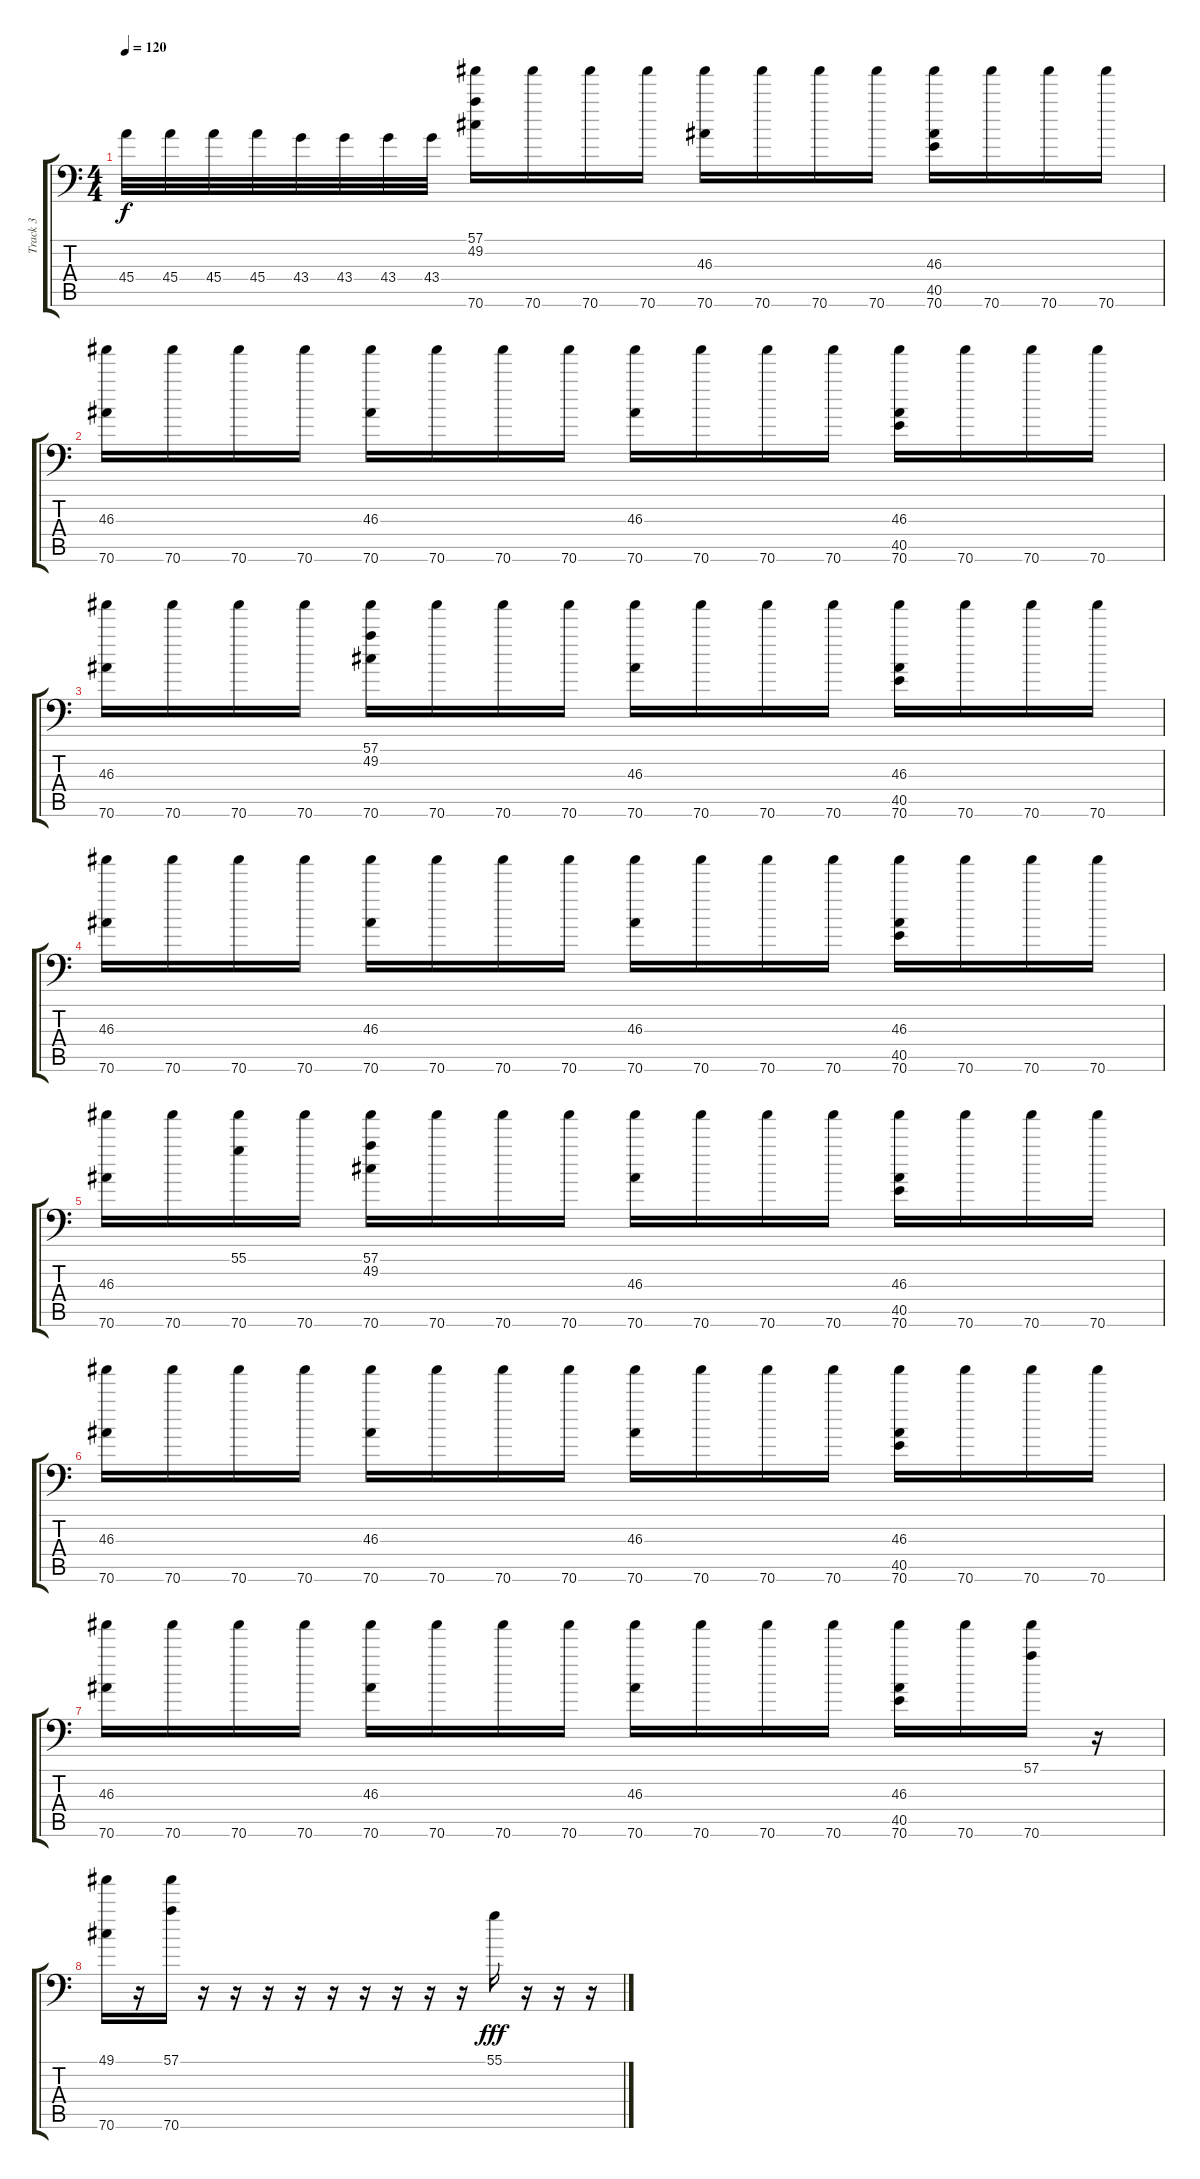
\track ("Track 3" "Track 3") {instrument acousticgrandpiano}
\staff {score tabs}
\tuning (C-1 C-1 C-1 C-1 C-1 C-1) {hide}
\ts (4 4)
\tempo 120
\clef f4
\ks c
45.4.32{dy f} 45.4.32 45.4.32 45.4.32 43.4.32 43.4.32 43.4.32 43.4.32 (57.1 49.2 70.6).16 70.6.16 70.6.16 70.6.16 (46.3 70.6).16 70.6.16 70.6.16 70.6.16 (46.3 40.5 70.6).16 70.6.16 70.6.16 70.6.16 |
(46.3 70.6).16 70.6.16 70.6.16 70.6.16 (46.3 70.6).16 70.6.16 70.6.16 70.6.16 (46.3 70.6).16 70.6.16 70.6.16 70.6.16 (46.3 40.5 70.6).16 70.6.16 70.6.16 70.6.16 |
(46.3 70.6).16 70.6.16 70.6.16 70.6.16 (57.1 49.2 70.6).16 70.6.16 70.6.16 70.6.16 (46.3 70.6).16 70.6.16 70.6.16 70.6.16 (46.3 40.5 70.6).16 70.6.16 70.6.16 70.6.16 |
(46.3 70.6).16 70.6.16 70.6.16 70.6.16 (46.3 70.6).16 70.6.16 70.6.16 70.6.16 (46.3 70.6).16 70.6.16 70.6.16 70.6.16 (46.3 40.5 70.6).16 70.6.16 70.6.16 70.6.16 |
(46.3 70.6).16 70.6.16 (55.1 70.6).16 70.6.16 (57.1 49.2 70.6).16 70.6.16 70.6.16 70.6.16 (46.3 70.6).16 70.6.16 70.6.16 70.6.16 (46.3 40.5 70.6).16 70.6.16 70.6.16 70.6.16 |
(46.3 70.6).16 70.6.16 70.6.16 70.6.16 (46.3 70.6).16 70.6.16 70.6.16 70.6.16 (46.3 70.6).16 70.6.16 70.6.16 70.6.16 (46.3 40.5 70.6).16 70.6.16 70.6.16 70.6.16 |
(46.3 70.6).16 70.6.16 70.6.16 70.6.16 (46.3 70.6).16 70.6.16 70.6.16 70.6.16 (46.3 70.6).16 70.6.16 70.6.16 70.6.16 (46.3 40.5 70.6).16 70.6.16 (57.1 70.6).16 r.16 |
(49.1 70.6).16 r.16 (57.1 70.6).16 r.16 r.16 r.16 r.16 r.16 r.16 r.16 r.16 r.16 55.1.16{dy fff} r.16 r.16 r.16
